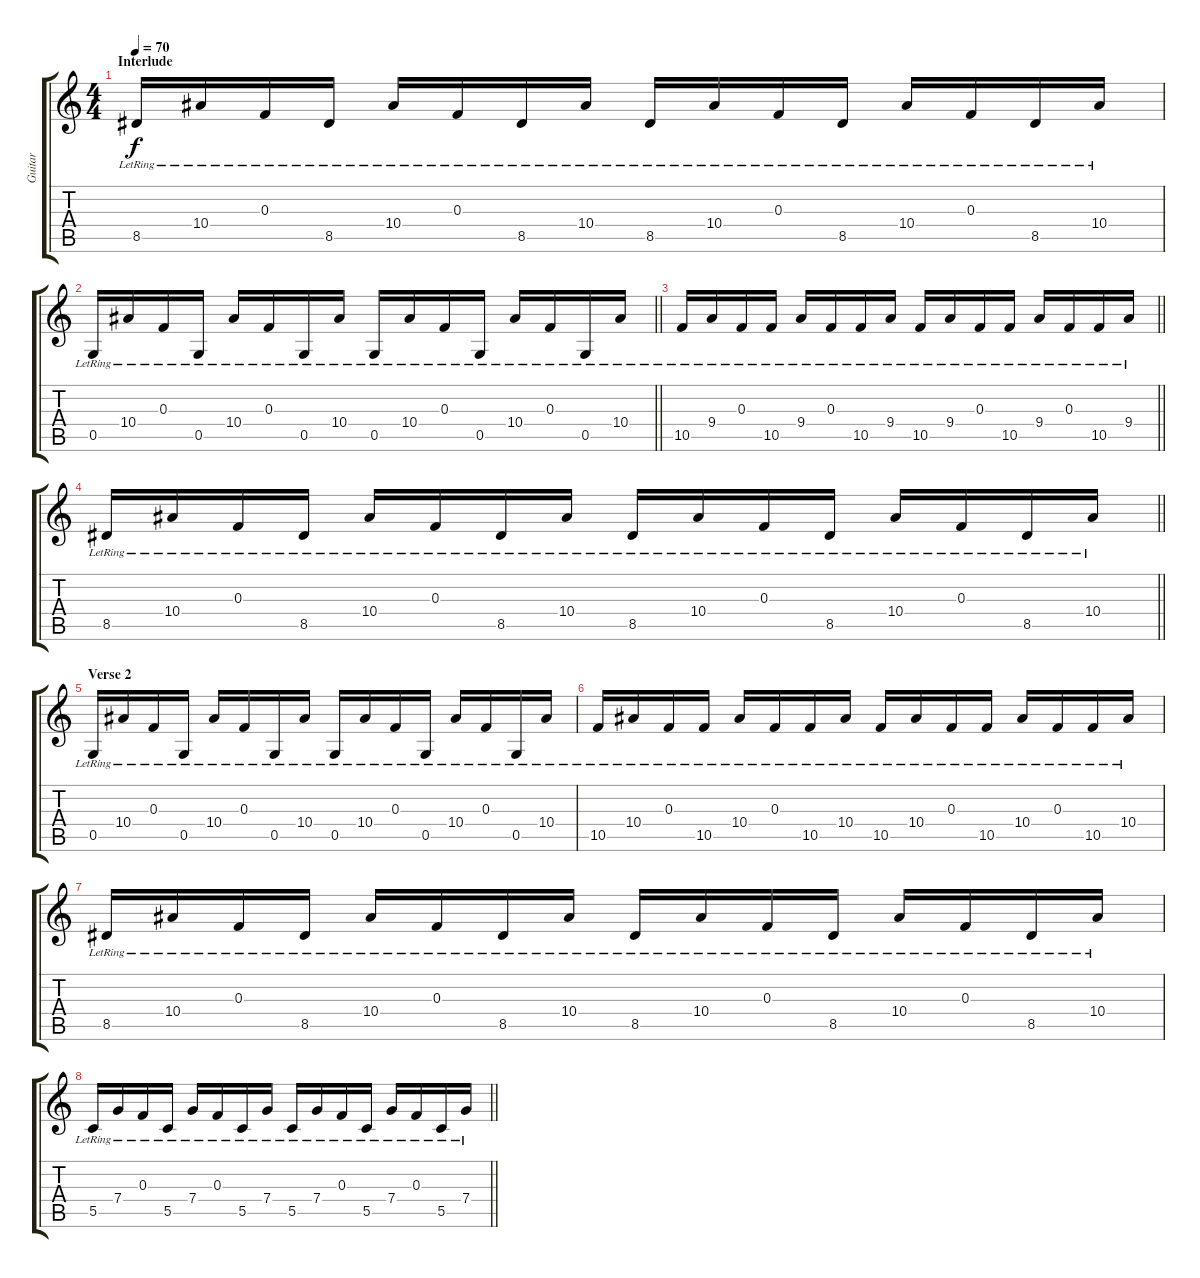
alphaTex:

\track ("Guitar" "Guitar") {instrument acousticguitarsteel}
\staff {score tabs}
\tuning (D4 A3 F3 C3 G2 D2) {hide}
\ts (4 4)
\section ("" "Interlude ")
\tempo 70
\clef g2
\ks c
8.5{lr}.16{dy f} 10.4{lr}.16 0.3{lr}.16 8.5{lr}.16 10.4{lr}.16 0.3{lr}.16 8.5{lr}.16 10.4{lr}.16 8.5{lr}.16 10.4{lr}.16 0.3{lr}.16 8.5{lr}.16 10.4{lr}.16 0.3{lr}.16 8.5{lr}.16 10.4{lr}.16 |
\barLineRight lightlight
0.5{lr}.16 10.4{lr}.16 0.3{lr}.16 0.5{lr}.16 10.4{lr}.16 0.3{lr}.16 0.5{lr}.16 10.4{lr}.16 0.5{lr}.16 10.4{lr}.16 0.3{lr}.16 0.5{lr}.16 10.4{lr}.16 0.3{lr}.16 0.5{lr}.16 10.4{lr}.16 |
\barLineRight lightlight
10.5{lr}.16 9.4{lr}.16 0.3{lr}.16 10.5{lr}.16 9.4{lr}.16 0.3{lr}.16 10.5{lr}.16 9.4{lr}.16 10.5{lr}.16 9.4{lr}.16 0.3{lr}.16 10.5{lr}.16 9.4{lr}.16 0.3{lr}.16 10.5{lr}.16 9.4{lr}.16 |
\barLineRight lightlight
8.5{lr}.16 10.4{lr}.16 0.3{lr}.16 8.5{lr}.16 10.4{lr}.16 0.3{lr}.16 8.5{lr}.16 10.4{lr}.16 8.5{lr}.16 10.4{lr}.16 0.3{lr}.16 8.5{lr}.16 10.4{lr}.16 0.3{lr}.16 8.5{lr}.16 10.4{lr}.16 |
\section ("" "Verse 2")
0.5{lr}.16 10.4{lr}.16 0.3{lr}.16 0.5{lr}.16 10.4{lr}.16 0.3{lr}.16 0.5{lr}.16 10.4{lr}.16 0.5{lr}.16 10.4{lr}.16 0.3{lr}.16 0.5{lr}.16 10.4{lr}.16 0.3{lr}.16 0.5{lr}.16 10.4{lr}.16 |
10.5{lr}.16 10.4{lr}.16 0.3{lr}.16 10.5{lr}.16 10.4{lr}.16 0.3{lr}.16 10.5{lr}.16 10.4{lr}.16 10.5{lr}.16 10.4{lr}.16 0.3{lr}.16 10.5{lr}.16 10.4{lr}.16 0.3{lr}.16 10.5{lr}.16 10.4{lr}.16 |
8.5{lr}.16 10.4{lr}.16 0.3{lr}.16 8.5{lr}.16 10.4{lr}.16 0.3{lr}.16 8.5{lr}.16 10.4{lr}.16 8.5{lr}.16 10.4{lr}.16 0.3{lr}.16 8.5{lr}.16 10.4{lr}.16 0.3{lr}.16 8.5{lr}.16 10.4{lr}.16 |
\barLineRight lightlight
5.5{lr}.16 7.4{lr}.16 0.3{lr}.16 5.5{lr}.16 7.4{lr}.16 0.3{lr}.16 5.5{lr}.16 7.4{lr}.16 5.5{lr}.16 7.4{lr}.16 0.3{lr}.16 5.5{lr}.16 7.4{lr}.16 0.3{lr}.16 5.5{lr}.16 7.4{lr}.16
